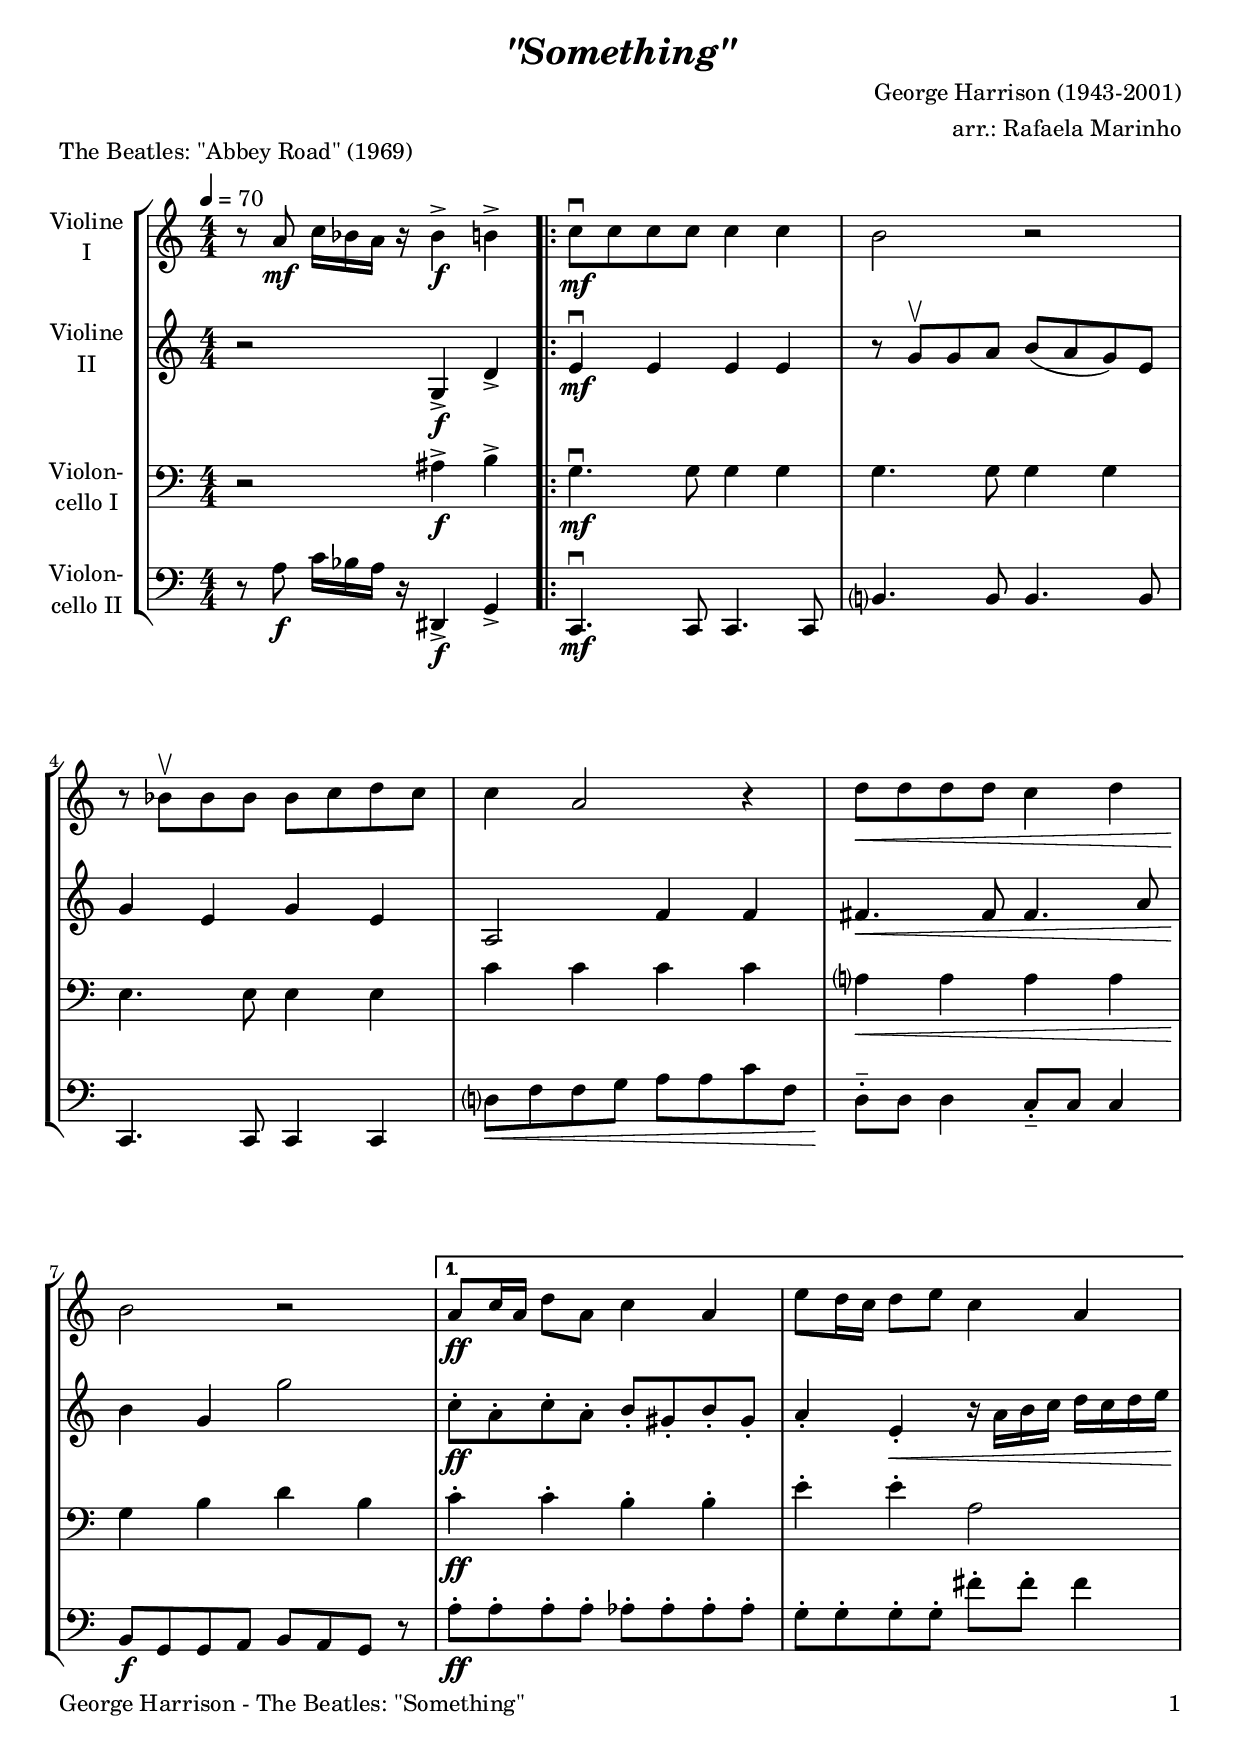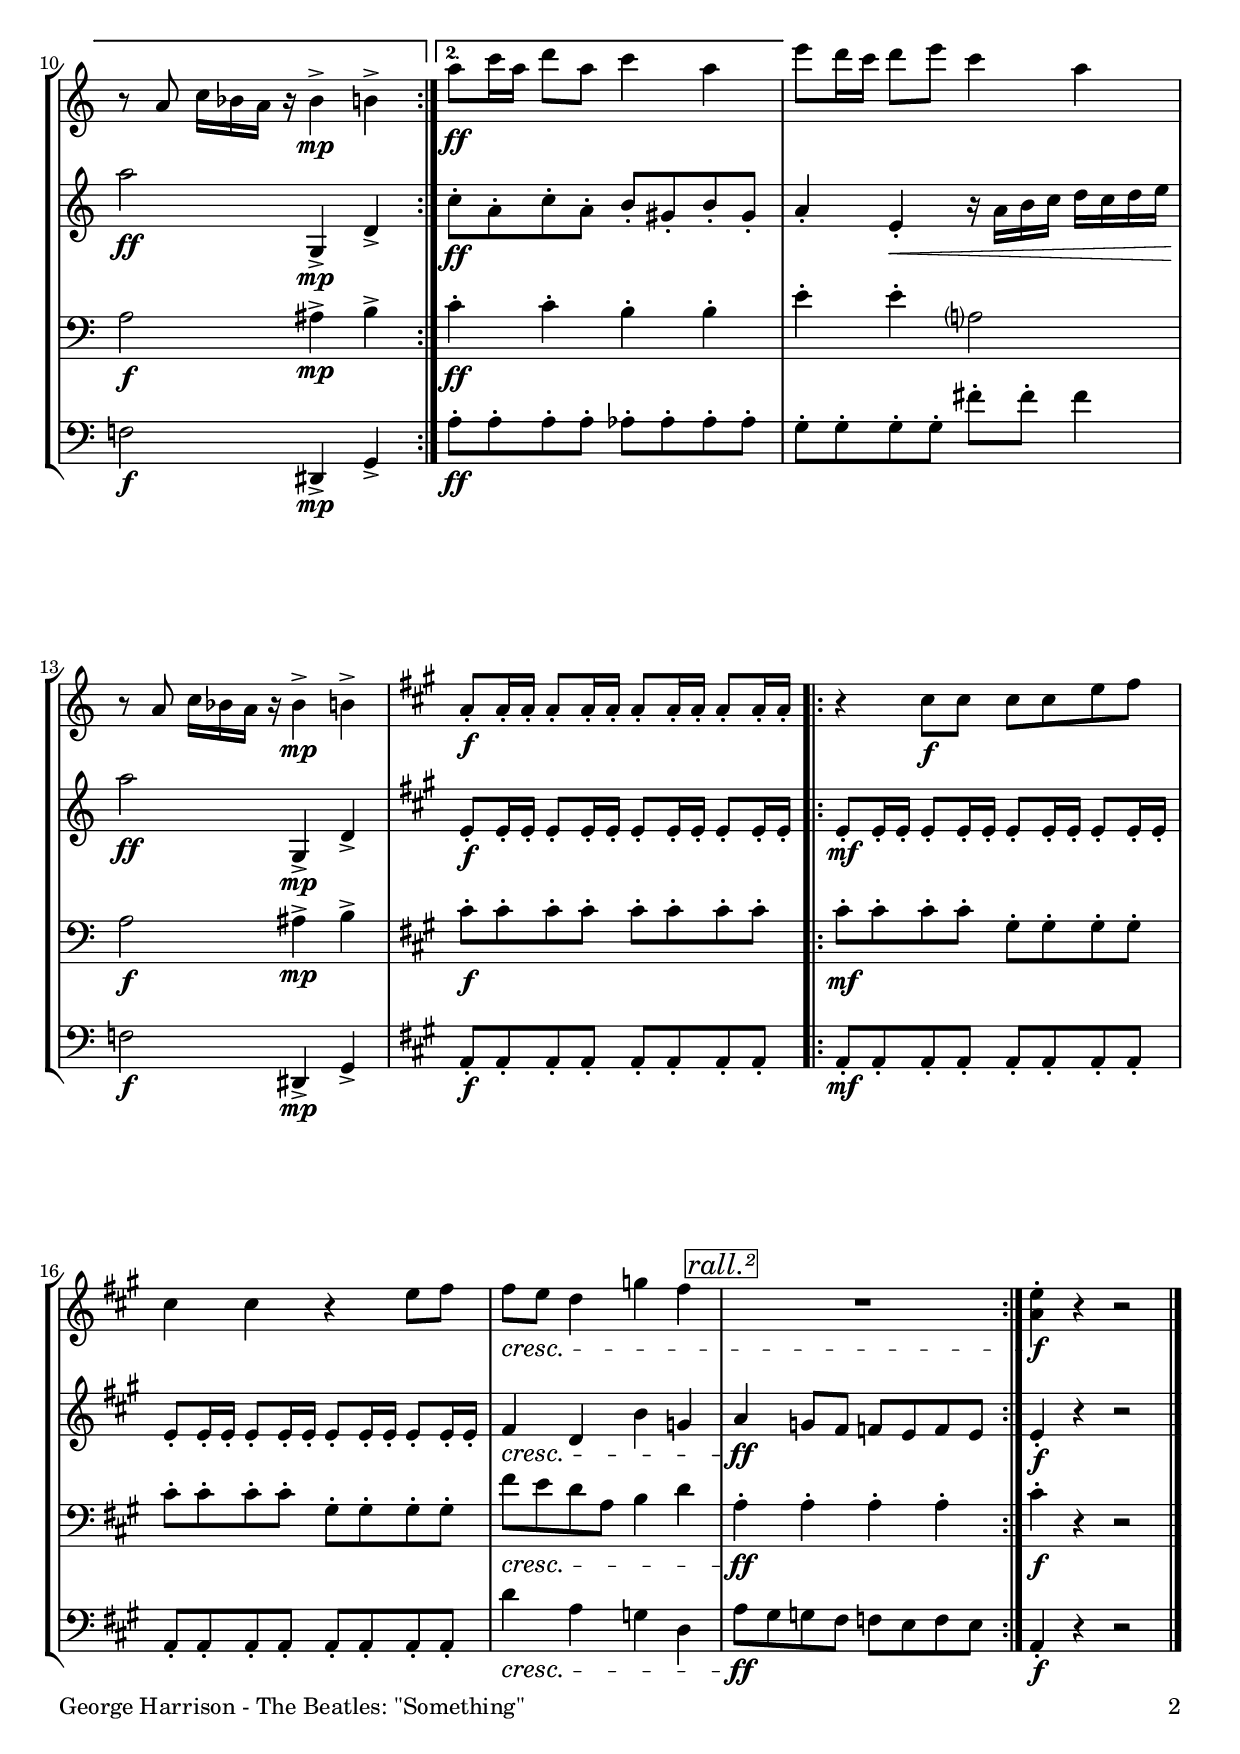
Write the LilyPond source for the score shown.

\version "2.24.1"
\include "deutsch.ly"

#(set-global-staff-size 20)

\header {
  title     = \markup \bold \italic "\"Something\""
  composer  = "George Harrison (1943-2001)"
  arranger  = "arr.: Rafaela Marinho"
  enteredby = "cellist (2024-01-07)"
  piece     = "The Beatles: \"Abbey Road\" (1969)"
}

voiceconsts = {
  \key c \major
  \time 4/4
  \clef "treble"
  \numericTimeSignature
  \compressEmptyMeasures
  % Set default beaming for all staves
%  \set Timing.beamExceptions = #'()
%  \set Timing.baseMoment     = #(ly:make-moment 1 4)
%  \set Timing.beatStructure  = #'(1 1 1)
  \tempo 4=70
}

mist = "string ensemble 1"
mivl = "violin"
miba = "cello"
mipz = "pizzicato strings"

ralb = \mark \markup \box \italic "rall.²"

va = \relative c'' {
  \voiceconsts

  r8 a\mf c16[ b a] r b4->\f h->
  \repeat volta 2 {
    c8\downbow\mf c c c c4 c
    h2 r
    r8 b\upbow b b b c d c

    c4 a2 r4
    d8\< d d d c4 d
    h2\! r
  }
  \alternative {
    {
      a8\ff c16 a d8[ a] c4 a |
      e'8 d16 c d8[ e] c4 a |
      r8 a c16[ b a] r b4->\mp h->
    }
    { a'8\ff c16 a d8[ a] c4 a }
  }

  e'8 d16 c d8[ e] c4 a
  r8 a, c16[ b a] r b4->\mp h-> \key a \major
  a8-.\f a16-. a-. a8-. a16-. a-. a8-. a16-. a-. a8-. a16-. a-.
  
  \repeat volta 2 {
    r4 cis8\f cis cis cis e fis
    cis4 cis r e8 fis
    fis\cresc e d4 g fis \ralb
    R1
  }
  <a, e'>4-.\f r r2 \bar "|."
}

vb = \relative c' {
  \voiceconsts

  r2 g4->\f d'->
  \repeat volta 2 {
    e\downbow\mf e e e
    r8 g\upbow g a h( a g) e
    g4 e g e

    a,2 f'4 f
    fis4.\< fis8 fis4. a8
    h4\! g g'2
  }
  \alternative {
    {
      c,8-.\ff a-. c-. a-. h-. gis-. h-. gis-. |
      a4-. e-.\< r16 a h c d c d e |
      a2\!\ff g,,4->\mp d'->
    }
    { c'8-.\ff a-. c-. a-. h-. gis-. h-. gis-. }
  }

  a4-. e-.\< r16 a h c d c d e
  a2\!\ff g,,4->\mp d'-> \key a \major
  e8-.\f e16-. e-. e8-. e16-. e-. e8-. e16-. e-. e8-. e16-. e-.

  \repeat volta 2 {
    e8-.\mf e16-. e-. e8-. e16-. e-. e8-. e16-. e-. e8-. e16-. e-.
    e8-. e16-. e-. e8-. e16-. e-. e8-. e16-. e-. e8-. e16-. e-.
    fis4\cresc d h' g \ralb
    a\ff g8 fis f e f e
  }
  e4-.\f r r2 \bar "|."
}

vc = \relative c' {
  \voiceconsts
  \clef "bass"

  r2 ais4->\f h->
  \repeat volta 2 {
    g4.\downbow\mf g8 g4 g
    g4. g8 g4 g
    e4. e8 e4 e

    c' c c c
    a?\< a a a
    g\! h d h
  }
  \alternative {
    {
      c-.\ff c-. h-. h-. |
      e-. e-. a,2
      a\f ais4->\mp h->
    }
    { c-.\ff c-. h-. h-. }
  }

  e-. e-. a,?2
  a\f ais4->\mp h-> \key a \major
  cis8-.\f cis-. cis-. cis-. cis-. cis-. cis-. cis-.
  
  \repeat volta 2 {
     cis-.\mf cis-. cis-. cis-. gis-. gis-. gis-. gis-.
     cis-. cis-. cis-. cis-. gis-. gis-. gis-. gis-.
     fis'\cresc e d a h4 d \ralb
     a-.\ff a-. a-. a-.
  }
  cis-.\f r r2 \bar "|."
}

vd = \relative c' {
  \voiceconsts
  \clef "bass"
  
  r8 a\f c16[ b a] r dis,,4->\f g->
  \repeat volta 2 {
    c,4.\mf\downbow c8 c4. c8
    h'?4. h8 h4. h8
    c,4. c8 c4 c

    d'?8\< f f g a a c f,
    d---.\! d d4 c8---. c c4
    h8\f g g a h a g r
  }
  \alternative {
    {
      a'-.\ff a-. a-. a-. as-. as-. as-. as-.
      g-. g-. g-. g-. fis'-. fis-. fis4 |
      f,!2\f dis,4->\mp g->
    }
    { a'8-.\ff a-. a-. a-. as-. as-. as-. as-. }
  }

  g-. g-. g-. g-. fis'-. fis-. fis4
  f,!2\f dis,4->\mp g-> \key a \major
  a8-.\f a-. a-. a-. a-. a-. a-. a-.

  \repeat volta 2 {
    a-.\mf a-. a-. a-. a-. a-. a-. a-.
    a-. a-. a-. a-. a-. a-. a-. a-.
    d'4\cresc a g d \ralb
    a'8\ff gis g fis f e f e
  }
  a,4-.\f r r2 \bar "|."
}


music = \new StaffGroup <<
      \new Staff {
	\set Staff.midiInstrument = \mivl
	\set Staff.instrumentName = \markup \center-column { "Violine" "I" }
	\transpose c c { \va }
      }

      \new Staff {
	\set Staff.midiInstrument = \mivl
	\set Staff.instrumentName = \markup \center-column { "Violine" "II" }
	\transpose c c { \vb }
      }

      \new Staff {
	\set Staff.midiInstrument = \miba
	\set Staff.instrumentName = \markup \center-column { "Violon-" "cello I" }
	\transpose c c { \vc }
      }

      \new Staff {
	\set Staff.midiInstrument = \miba
	\set Staff.instrumentName = \markup \center-column { "Violon-" "cello II" }
	\transpose c c { \vd }
      }
>>

\book {
  \paper {
    print-page-number = ##t
    print-first-page-number = ##t
    ragged-last-bottom = ##f
    oddHeaderMarkup = \markup \null
    evenHeaderMarkup = \markup \null
    oddFooterMarkup = \markup {
      \fill-line {
        \if \should-print-page-number
        "George Harrison - The Beatles: \"Something\"" \fromproperty #'page:page-number-string
      }
    }
    evenFooterMarkup = \oddFooterMarkup
  } \score {
    \music
    \layout {}
  }

  \score {
    \unfoldRepeats \music

    \midi {
      \context {
        \Score
      }
    }
  }
}